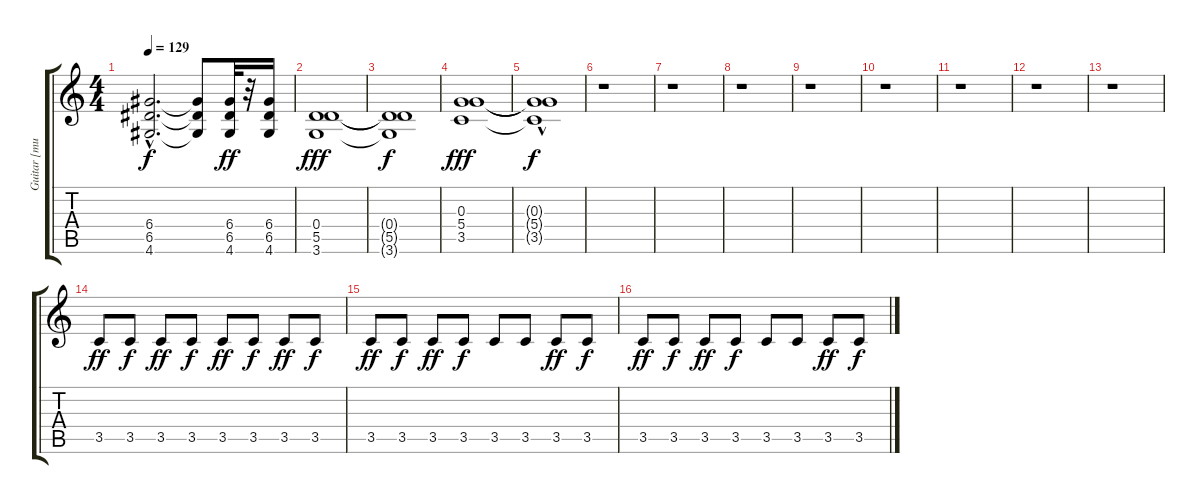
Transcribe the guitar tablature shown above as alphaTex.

\track ("Guitar [muted]" "Guitar [mu") {instrument overdrivenguitar}
\staff {score tabs}
\tuning (E4 B3 G3 D3 A2 E2) {hide}
\ts (4 4)
\tempo 129
\clef g2
\ks c
(6.4{hac t} 6.5{hac t} 4.6{hac t}).2{d dy f} (6.4{t} 6.5{t} 4.6{t}).8 (6.4 6.5 4.6).32{dy ff} r.32 (6.4 6.5 4.6).16 |
(0.4 5.5 3.6).1{dy fff} |
(0.4{t} 5.5{t} 3.6{t}).1{dy f} |
(0.3 5.4 3.5).1{dy fff} |
(0.3{hac t} 5.4{t} 3.5{t}).1{dy f} |
r.1 |
r.1 |
r.1 |
r.1 |
r.1 |
r.1 |
r.1 |
r.1 |
3.5.8{dy ff} 3.5.8{dy f} 3.5.8{dy ff} 3.5.8{dy f} 3.5.8{dy ff} 3.5.8{dy f} 3.5.8{dy ff} 3.5.8{dy f} |
3.5.8{dy ff} 3.5.8{dy f} 3.5.8{dy ff} 3.5.8{dy f} 3.5.8 3.5.8 3.5.8{dy ff} 3.5.8{dy f} |
3.5.8{dy ff} 3.5.8{dy f} 3.5.8{dy ff} 3.5.8{dy f} 3.5.8 3.5.8 3.5.8{dy ff} 3.5.8{dy f}
